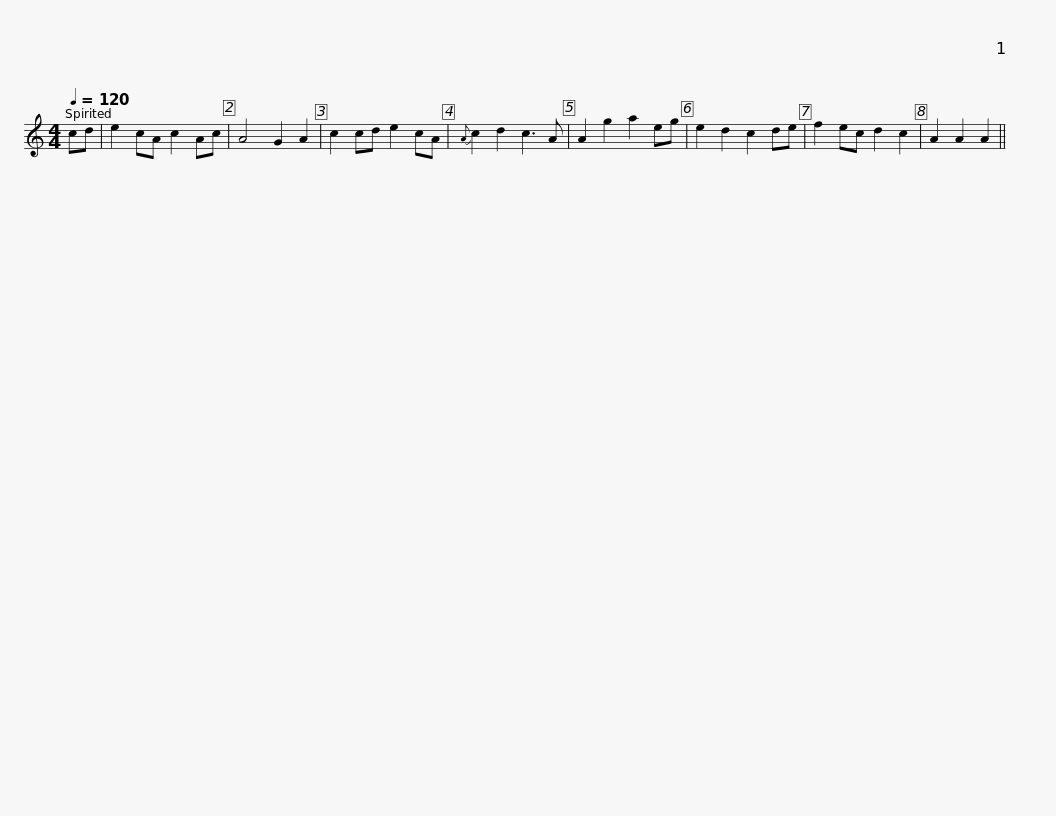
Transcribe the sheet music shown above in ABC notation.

X:1
L:1/8
Q:1/4=120
M:4/4
I:linebreak $
K:C
V:1 treble
V:1
 cd | e2 cA c2 Ac | A4 G2 A2 | c2 cd e2 cA |{A} c2 d2 c3 A | %5
 A2 g2 a2 eg | e2 d2 c2 de | f2 ec d2 c2 | A2 A2 A2 || %9
